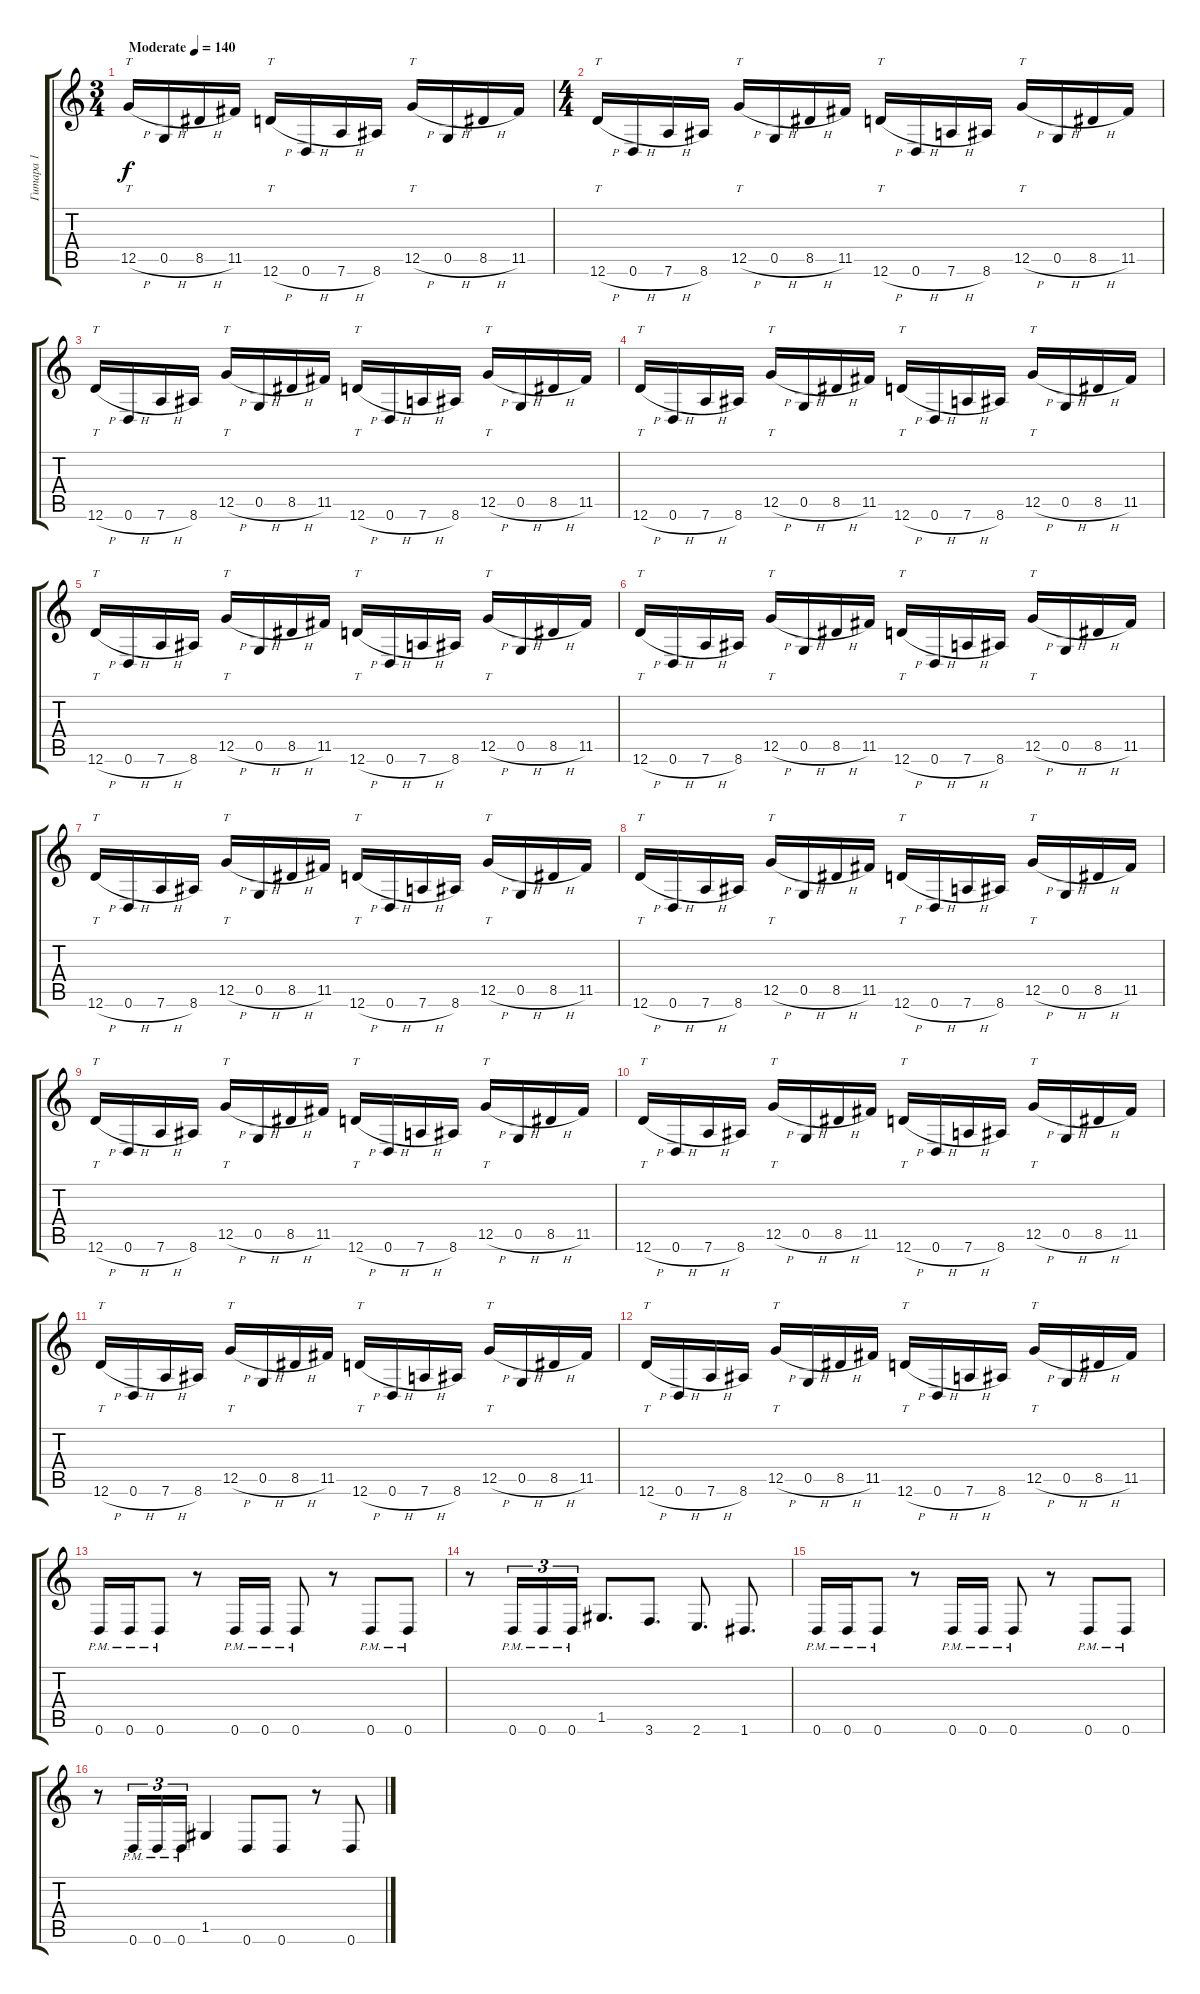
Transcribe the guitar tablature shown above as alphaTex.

\track ("Гитара 1" "Гитара 1") {instrument overdrivenguitar}
\staff {score tabs}
\tuning (D4 A3 F3 C3 G2 D2) {hide}
\ts (3 4)
\tempo (140 "Moderate")
\clef g2
\ks c
12.5{h}.16{tt dy f instrument overdrivenguitar} 0.5{h}.16 8.5{h}.16 11.5.16 12.6{h}.16{tt} 0.6{h}.16 7.6{h}.16 8.6.16 12.5{h}.16{tt} 0.5{h}.16 8.5{h}.16 11.5.16 |
\ts (4 4)
12.6{h}.16{tt} 0.6{h}.16 7.6{h}.16 8.6.16 12.5{h}.16{tt} 0.5{h}.16 8.5{h}.16 11.5.16 12.6{h}.16{tt} 0.6{h}.16 7.6{h}.16 8.6.16 12.5{h}.16{tt} 0.5{h}.16 8.5{h}.16 11.5.16 |
12.6{h}.16{tt} 0.6{h}.16 7.6{h}.16 8.6.16 12.5{h}.16{tt} 0.5{h}.16 8.5{h}.16 11.5.16 12.6{h}.16{tt} 0.6{h}.16 7.6{h}.16 8.6.16 12.5{h}.16{tt} 0.5{h}.16 8.5{h}.16 11.5.16 |
12.6{h}.16{tt} 0.6{h}.16 7.6{h}.16 8.6.16 12.5{h}.16{tt} 0.5{h}.16 8.5{h}.16 11.5.16 12.6{h}.16{tt} 0.6{h}.16 7.6{h}.16 8.6.16 12.5{h}.16{tt} 0.5{h}.16 8.5{h}.16 11.5.16 |
12.6{h}.16{tt} 0.6{h}.16 7.6{h}.16 8.6.16 12.5{h}.16{tt} 0.5{h}.16 8.5{h}.16 11.5.16 12.6{h}.16{tt} 0.6{h}.16 7.6{h}.16 8.6.16 12.5{h}.16{tt} 0.5{h}.16 8.5{h}.16 11.5.16 |
12.6{h}.16{tt} 0.6{h}.16 7.6{h}.16 8.6.16 12.5{h}.16{tt} 0.5{h}.16 8.5{h}.16 11.5.16 12.6{h}.16{tt} 0.6{h}.16 7.6{h}.16 8.6.16 12.5{h}.16{tt} 0.5{h}.16 8.5{h}.16 11.5.16 |
12.6{h}.16{tt} 0.6{h}.16 7.6{h}.16 8.6.16 12.5{h}.16{tt} 0.5{h}.16 8.5{h}.16 11.5.16 12.6{h}.16{tt} 0.6{h}.16 7.6{h}.16 8.6.16 12.5{h}.16{tt} 0.5{h}.16 8.5{h}.16 11.5.16 |
12.6{h}.16{tt} 0.6{h}.16 7.6{h}.16 8.6.16 12.5{h}.16{tt} 0.5{h}.16 8.5{h}.16 11.5.16 12.6{h}.16{tt} 0.6{h}.16 7.6{h}.16 8.6.16 12.5{h}.16{tt} 0.5{h}.16 8.5{h}.16 11.5.16 |
12.6{h}.16{tt} 0.6{h}.16 7.6{h}.16 8.6.16 12.5{h}.16{tt} 0.5{h}.16 8.5{h}.16 11.5.16 12.6{h}.16{tt} 0.6{h}.16 7.6{h}.16 8.6.16 12.5{h}.16{tt} 0.5{h}.16 8.5{h}.16 11.5.16 |
12.6{h}.16{tt} 0.6{h}.16 7.6{h}.16 8.6.16 12.5{h}.16{tt} 0.5{h}.16 8.5{h}.16 11.5.16 12.6{h}.16{tt} 0.6{h}.16 7.6{h}.16 8.6.16 12.5{h}.16{tt} 0.5{h}.16 8.5{h}.16 11.5.16 |
12.6{h}.16{tt} 0.6{h}.16 7.6{h}.16 8.6.16 12.5{h}.16{tt} 0.5{h}.16 8.5{h}.16 11.5.16 12.6{h}.16{tt} 0.6{h}.16 7.6{h}.16 8.6.16 12.5{h}.16{tt} 0.5{h}.16 8.5{h}.16 11.5.16 |
12.6{h}.16{tt} 0.6{h}.16 7.6{h}.16 8.6.16 12.5{h}.16{tt} 0.5{h}.16 8.5{h}.16 11.5.16 12.6{h}.16{tt} 0.6{h}.16 7.6{h}.16 8.6.16 12.5{h}.16{tt} 0.5{h}.16 8.5{h}.16 11.5.16 |
0.6{pm}.16 0.6{pm}.16 0.6{pm}.8 r.8 0.6{pm}.16 0.6{pm}.16 0.6{pm}.8 r.8 0.6{pm}.8 0.6{pm}.8 |
r.8 0.6{pm}.16{tu (3 2)} 0.6{pm}.16{tu (3 2)} 0.6{pm}.16{tu (3 2)} 1.5.8{d} 3.6.8{d} 2.6.8{d} 1.6.8{d} |
0.6{pm}.16 0.6{pm}.16 0.6{pm}.8 r.8 0.6{pm}.16 0.6{pm}.16 0.6{pm}.8 r.8 0.6{pm}.8 0.6{pm}.8 |
r.8 0.6{pm}.16{tu (3 2)} 0.6{pm}.16{tu (3 2)} 0.6{pm}.16{tu (3 2)} 1.5.4 0.6.8 0.6.8 r.8 0.6.8
